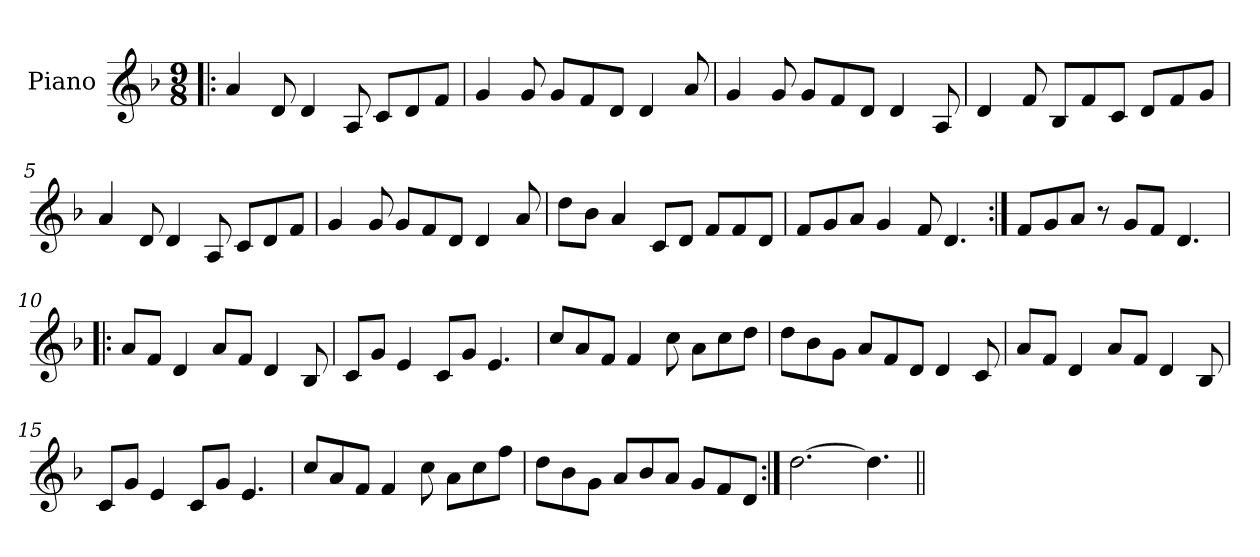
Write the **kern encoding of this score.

**kern
*part1
*staff1
*I"Piano
*I'Pno
*clefG2
*k[b-]
*d:
*M9/8
=1!|:
4a/
8d/
4d/
8A/
8c/L
8d/
8f/J
=2
4g/
8g/
8g/L
8f/
8d/J
4d/
8a/
=3
4g/
8g/
8g/L
8f/
8d/J
4d/
8A/
=4
4d/
8f/
8B-/L
8f/
8c/J
8d/L
8f/
8g/J
!!LO:LB:g=z
=5
4a/
8d/
4d/
8A/
8c/L
8d/
8f/J
=6
4g/
8g/
8g/L
8f/
8d/J
4d/
8a/
=7
8dd\L
8b-\J
4a/
8c/L
8d/J
8f/L
8f/
8d/J
=8
8f/L
8g/
8a/J
4g/
8f/
4.d/
!!LO:LB:g=z
=9:|!
8f/L
8g/
8a/J
8r
8g/L
8f/J
4.d/
=10!|:
8a/L
8f/J
4d/
8a/L
8f/J
4d/
8B-/
=11
8c/L
8g/J
4e/
8c/L
8g/J
4.e/
=12
8cc/L
8a/
8f/J
4f/
8cc\
8a\L
8cc\
8dd\J
!!LO:LB:g=z
=13
8dd\L
8b-\
8g\J
8a/L
8f/
8d/J
4d/
8c/
=14
8a/L
8f/J
4d/
8a/L
8f/J
4d/
8B-/
=15
8c/L
8g/J
4e/
8c/L
8g/J
4.e/
=16
8cc/L
8a/
8f/J
4f/
8cc\
8a\L
8cc\
8ff\J
!!LO:LB:g=z
=17
8dd\L
8b-\
8g\J
8a/L
8b-/
8a/J
8g/L
8f/
8d/J
=18:|!
[2.dd\
4.dd\]
=||
*-
